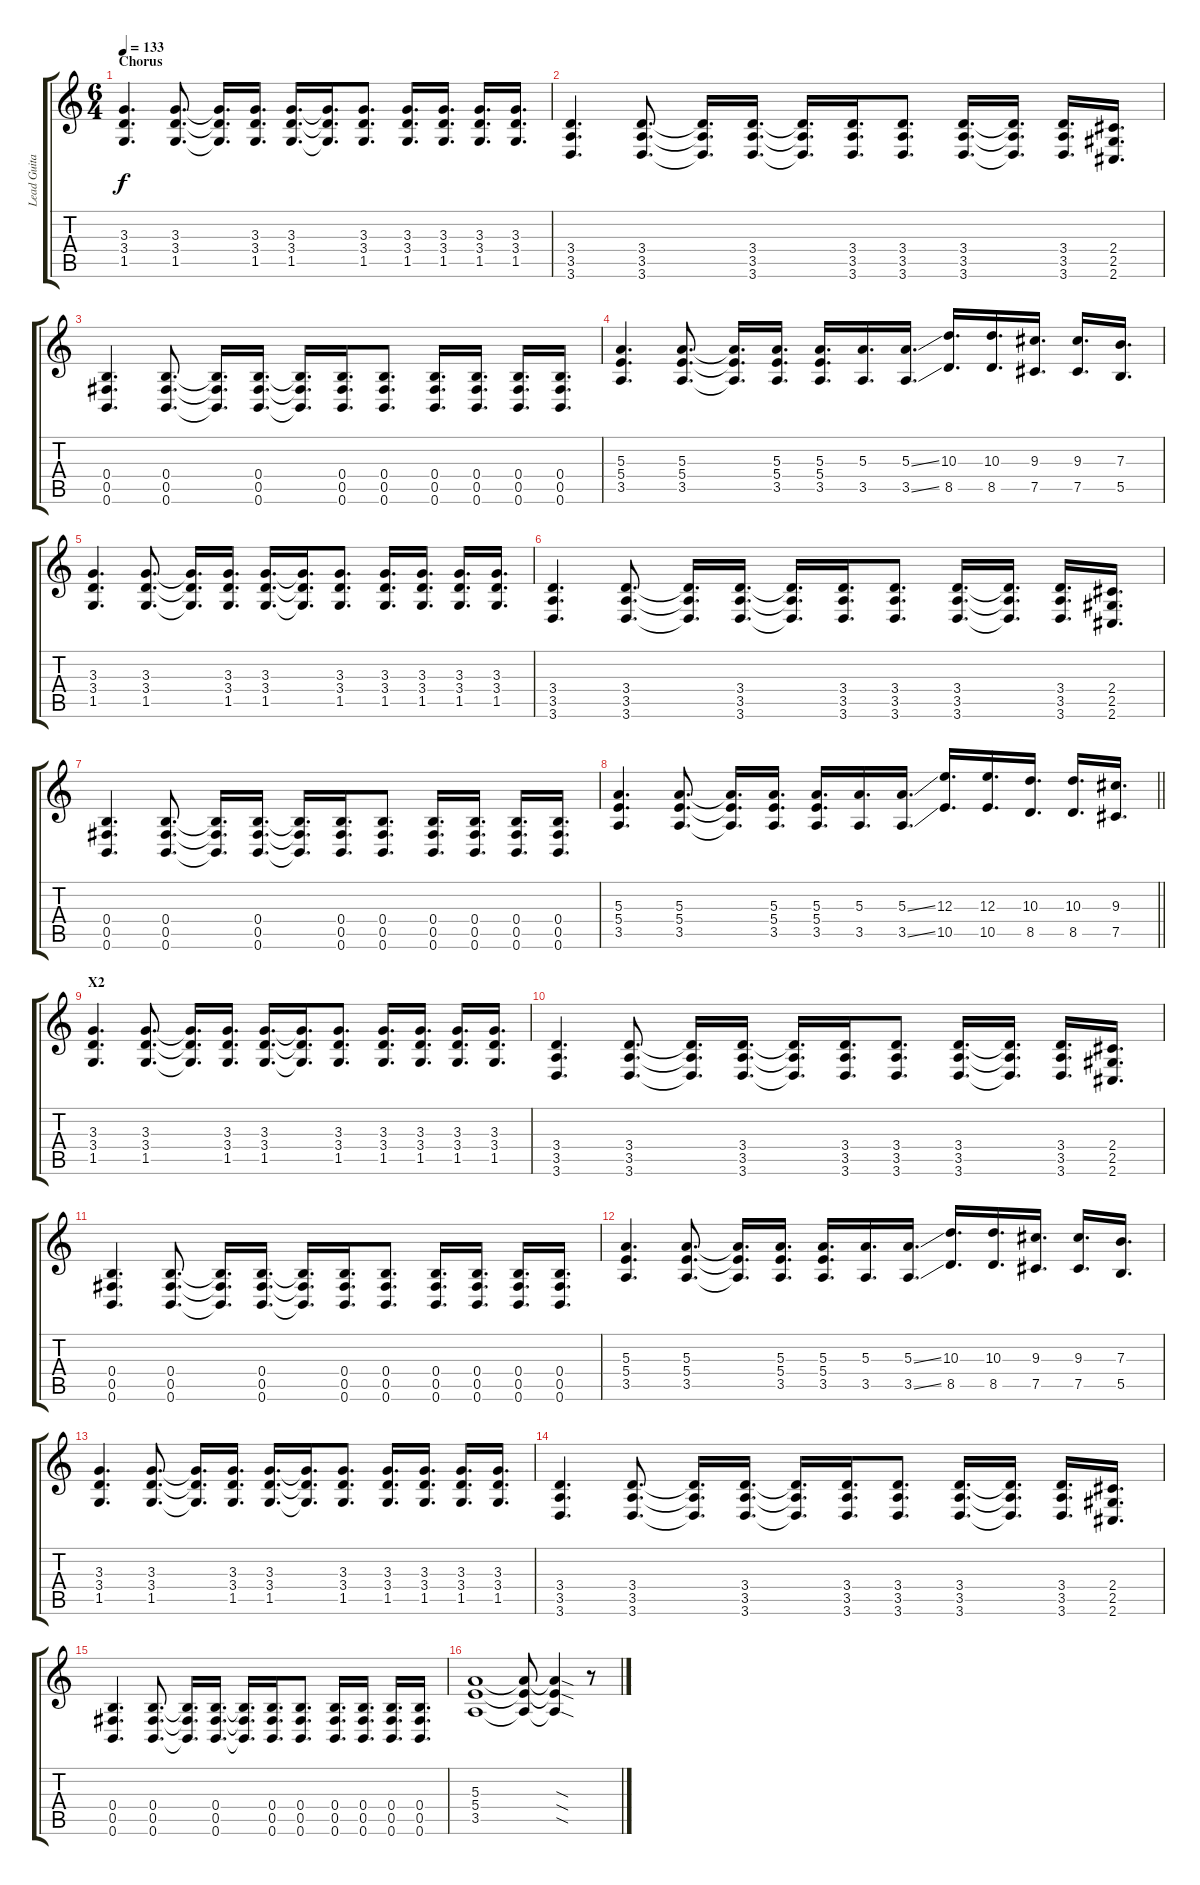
\track ("Lead Guitar" "Lead Guita") {instrument electricguitarjazz}
\staff {score tabs}
\tuning (Db4 Ab3 E3 B2 Gb2 B1) {hide}
\ts (6 4)
\section ("" "Chorus")
\tempo 133
\clef g2
\ks c
(3.3 3.4 1.5).4{d dy f volume 16 balance 0 instrument distortionguitar} (3.3 3.4 1.5).8{d} (3.3{t} 3.4{t} 1.5{t}).16{d} (3.3 3.4 1.5).16{d} (3.3 3.4 1.5).16{d} (3.3{t} 3.4{t} 1.5{t}).16{d} (3.3 3.4 1.5).8{d} (3.3 3.4 1.5).16{d} (3.3 3.4 1.5).16{d} (3.3 3.4 1.5).16{d} (3.3 3.4 1.5).16{d} |
(3.4 3.5 3.6).4{d} (3.4 3.5 3.6).8{d} (3.4{t} 3.5{t} 3.6{t}).16{d} (3.4 3.5 3.6).16{d} (3.4{t} 3.5{t} 3.6{t}).16{d} (3.4 3.5 3.6).16{d} (3.4 3.5 3.6).8{d} (3.4 3.5 3.6).16{d} (3.4{t} 3.5{t} 3.6{t}).16{d} (3.4 3.5 3.6).16{d} (2.4 2.5 2.6).16{d} |
(0.4 0.5 0.6).4{d} (0.4 0.5 0.6).8{d} (0.4{t} 0.5{t} 0.6{t}).16{d} (0.4 0.5 0.6).16{d} (0.4{t} 0.5{t} 0.6{t}).16{d} (0.4 0.5 0.6).16{d} (0.4 0.5 0.6).8{d} (0.4 0.5 0.6).16{d} (0.4 0.5 0.6).16{d} (0.4 0.5 0.6).16{d} (0.4 0.5 0.6).16{d} |
(5.3 5.4 3.5).4{d} (5.3 5.4 3.5).8{d} (5.3{t} 5.4{t} 3.5{t}).16{d} (5.3 5.4 3.5).16{d} (5.3 5.4 3.5).16{d} (5.3 3.5).16{d} (5.3{ss} 3.5{ss}).16{d} (10.3 8.5).16{d} (10.3 8.5).16{d} (9.3 7.5).16{d} (9.3 7.5).16{d} (7.3 5.5).16{d} |
(3.3 3.4 1.5).4{d} (3.3 3.4 1.5).8{d} (3.3{t} 3.4{t} 1.5{t}).16{d} (3.3 3.4 1.5).16{d} (3.3 3.4 1.5).16{d} (3.3{t} 3.4{t} 1.5{t}).16{d} (3.3 3.4 1.5).8{d} (3.3 3.4 1.5).16{d} (3.3 3.4 1.5).16{d} (3.3 3.4 1.5).16{d} (3.3 3.4 1.5).16{d} |
(3.4 3.5 3.6).4{d} (3.4 3.5 3.6).8{d} (3.4{t} 3.5{t} 3.6{t}).16{d} (3.4 3.5 3.6).16{d} (3.4{t} 3.5{t} 3.6{t}).16{d} (3.4 3.5 3.6).16{d} (3.4 3.5 3.6).8{d} (3.4 3.5 3.6).16{d} (3.4{t} 3.5{t} 3.6{t}).16{d} (3.4 3.5 3.6).16{d} (2.4 2.5 2.6).16{d} |
(0.4 0.5 0.6).4{d} (0.4 0.5 0.6).8{d} (0.4{t} 0.5{t} 0.6{t}).16{d} (0.4 0.5 0.6).16{d} (0.4{t} 0.5{t} 0.6{t}).16{d} (0.4 0.5 0.6).16{d} (0.4 0.5 0.6).8{d} (0.4 0.5 0.6).16{d} (0.4 0.5 0.6).16{d} (0.4 0.5 0.6).16{d} (0.4 0.5 0.6).16{d} |
\barLineRight lightlight
(5.3 5.4 3.5).4{d} (5.3 5.4 3.5).8{d} (5.3{t} 5.4{t} 3.5{t}).16{d} (5.3 5.4 3.5).16{d} (5.3 5.4 3.5).16{d} (5.3 3.5).16{d} (5.3{ss} 3.5{ss}).16{d} (12.3 10.5).16{d} (12.3 10.5).16{d} (10.3 8.5).16{d} (10.3 8.5).16{d} (9.3 7.5).16{d} |
\section ("" "X2")
(3.3 3.4 1.5).4{d} (3.3 3.4 1.5).8{d} (3.3{t} 3.4{t} 1.5{t}).16{d} (3.3 3.4 1.5).16{d} (3.3 3.4 1.5).16{d} (3.3{t} 3.4{t} 1.5{t}).16{d} (3.3 3.4 1.5).8{d} (3.3 3.4 1.5).16{d} (3.3 3.4 1.5).16{d} (3.3 3.4 1.5).16{d} (3.3 3.4 1.5).16{d} |
(3.4 3.5 3.6).4{d} (3.4 3.5 3.6).8{d} (3.4{t} 3.5{t} 3.6{t}).16{d} (3.4 3.5 3.6).16{d} (3.4{t} 3.5{t} 3.6{t}).16{d} (3.4 3.5 3.6).16{d} (3.4 3.5 3.6).8{d} (3.4 3.5 3.6).16{d} (3.4{t} 3.5{t} 3.6{t}).16{d} (3.4 3.5 3.6).16{d} (2.4 2.5 2.6).16{d} |
(0.4 0.5 0.6).4{d} (0.4 0.5 0.6).8{d} (0.4{t} 0.5{t} 0.6{t}).16{d} (0.4 0.5 0.6).16{d} (0.4{t} 0.5{t} 0.6{t}).16{d} (0.4 0.5 0.6).16{d} (0.4 0.5 0.6).8{d} (0.4 0.5 0.6).16{d} (0.4 0.5 0.6).16{d} (0.4 0.5 0.6).16{d} (0.4 0.5 0.6).16{d} |
(5.3 5.4 3.5).4{d} (5.3 5.4 3.5).8{d} (5.3{t} 5.4{t} 3.5{t}).16{d} (5.3 5.4 3.5).16{d} (5.3 5.4 3.5).16{d} (5.3 3.5).16{d} (5.3{ss} 3.5{ss}).16{d} (10.3 8.5).16{d} (10.3 8.5).16{d} (9.3 7.5).16{d} (9.3 7.5).16{d} (7.3 5.5).16{d} |
(3.3 3.4 1.5).4{d} (3.3 3.4 1.5).8{d} (3.3{t} 3.4{t} 1.5{t}).16{d} (3.3 3.4 1.5).16{d} (3.3 3.4 1.5).16{d} (3.3{t} 3.4{t} 1.5{t}).16{d} (3.3 3.4 1.5).8{d} (3.3 3.4 1.5).16{d} (3.3 3.4 1.5).16{d} (3.3 3.4 1.5).16{d} (3.3 3.4 1.5).16{d} |
(3.4 3.5 3.6).4{d} (3.4 3.5 3.6).8{d} (3.4{t} 3.5{t} 3.6{t}).16{d} (3.4 3.5 3.6).16{d} (3.4{t} 3.5{t} 3.6{t}).16{d} (3.4 3.5 3.6).16{d} (3.4 3.5 3.6).8{d} (3.4 3.5 3.6).16{d} (3.4{t} 3.5{t} 3.6{t}).16{d} (3.4 3.5 3.6).16{d} (2.4 2.5 2.6).16{d} |
(0.4 0.5 0.6).4{d} (0.4 0.5 0.6).8{d} (0.4{t} 0.5{t} 0.6{t}).16{d} (0.4 0.5 0.6).16{d} (0.4{t} 0.5{t} 0.6{t}).16{d} (0.4 0.5 0.6).16{d} (0.4 0.5 0.6).8{d} (0.4 0.5 0.6).16{d} (0.4 0.5 0.6).16{d} (0.4 0.5 0.6).16{d} (0.4 0.5 0.6).16{d} |
(5.3 5.4 3.5).1{volume 16 balance 8} (5.3{t} 5.4{t} 3.5{t}).8 (5.3{sod t} 5.4{sod t} 3.5{sod t}).4 r.8
